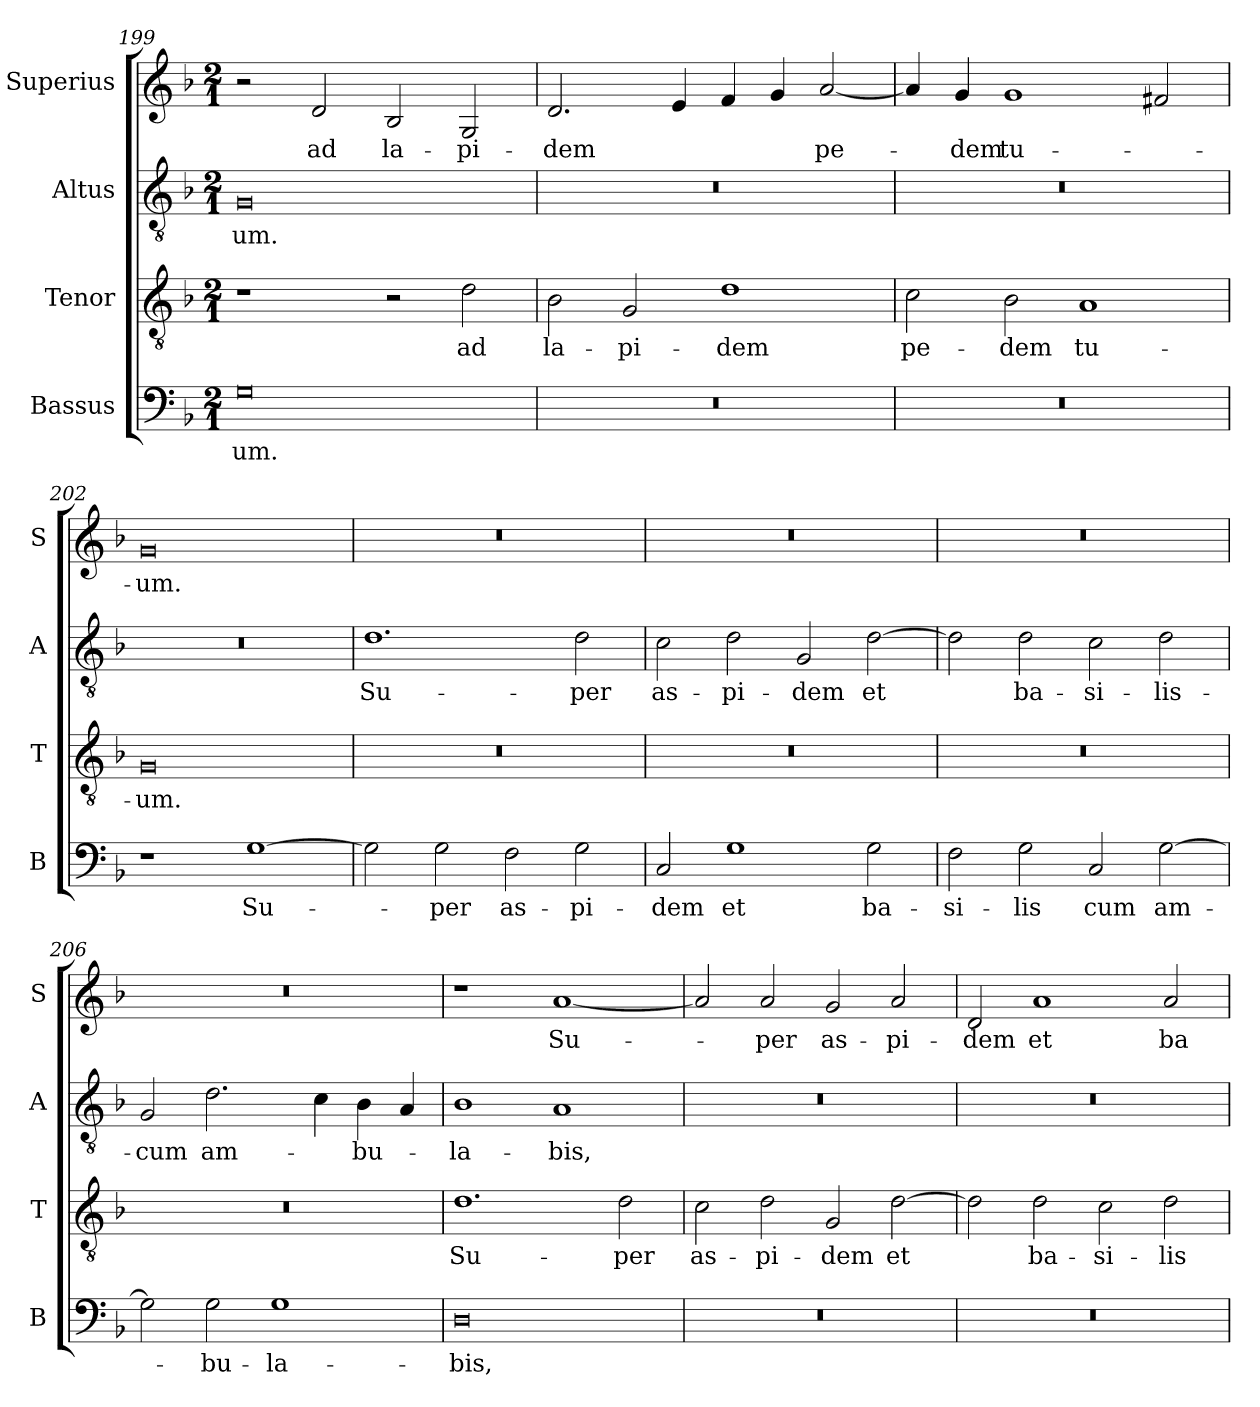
**kern	**text	**kern	**text	**kern	**text	**kern	**text
*part4	*part4	*part3	*part3	*part2	*part2	*part1	*part1
*staff4	*staff4	*staff3	*staff3	*staff2	*staff2	*staff1	*staff1
*I"Bassus	*	*I"Tenor	*	*I"Altus	*	*I"Superius	*
*I'B	*	*I'T	*	*I'A	*	*I'S	*
*clefF4	*	*clefGv2	*	*clefGv2	*	*clefG2	*
*k[b-]	*	*k[b-]	*	*k[b-]	*	*k[b-]	*
*M2/1	*	*M2/1	*	*M2/1	*	*M2/1	*
=199	=199	=199	=199	=199	=199	=199	=199
0G	-um.	1r	.	0G	-um.	2r	.
.	.	.	.	.	.	2d/	ad
.	.	2r	.	.	.	2B-/	la-
.	.	2d\	ad	.	.	2G/	-pi-
=200	=200	=200	=200	=200	=200	=200	=200
0r	.	2B-\	la-	0r	.	2.d/	-dem
.	.	2G/	-pi-	.	.	.	.
.	.	.	.	.	.	4e/	.
.	.	1d	-dem	.	.	4f/	.
.	.	.	.	.	.	4g/	.
.	.	.	.	.	.	[2a/	pe-
=201	=201	=201	=201	=201	=201	=201	=201
0r	.	2c\	pe-	0r	.	4a/]	.
.	.	.	.	.	.	4g/	-dem
.	.	2B-\	-dem	.	.	1g	tu-
.	.	1A	tu-	.	.	.	.
.	.	.	.	.	.	2f#X/	.
=202	=202	=202	=202	=202	=202	=202	=202
1r	.	0G	-um.	0r	.	0g	-um.
[1G	Su-	.	.	.	.	.	.
=203	=203	=203	=203	=203	=203	=203	=203
2G\]	.	0r	.	1.d	Su-	0r	.
2G\	-per	.	.	.	.	.	.
2F\	as-	.	.	.	.	.	.
2G\	-pi-	.	.	2d\	-per	.	.
=204	=204	=204	=204	=204	=204	=204	=204
2C/	-dem	0r	.	2c\	as-	0r	.
1G	et	.	.	2d\	-pi-	.	.
.	.	.	.	2G/	-dem	.	.
2G\	ba-	.	.	[2d\	et	.	.
=205	=205	=205	=205	=205	=205	=205	=205
2F\	-si-	0r	.	2d\]	.	0r	.
2G\	-lis	.	.	2d\	ba-	.	.
2C/	cum	.	.	2c\	-si-	.	.
[2G\	am-	.	.	2d\	-lis-	.	.
=206	=206	=206	=206	=206	=206	=206	=206
2G\]	.	0r	.	2G/	-cum	0r	.
2G\	-bu-	.	.	2.d\	am-	.	.
1G	-la-	.	.	.	.	.	.
.	.	.	.	4c\	.	.	.
.	.	.	.	4B-\	-bu-	.	.
.	.	.	.	4A/	.	.	.
=207	=207	=207	=207	=207	=207	=207	=207
0D	-bis,	1.d	Su-	1B-	-la-	1r	.
.	.	.	.	1A	-bis,	[1a	Su-
.	.	2d\	-per	.	.	.	.
=208	=208	=208	=208	=208	=208	=208	=208
0r	.	2c\	as-	0r	.	2a/]	.
.	.	2d\	-pi-	.	.	2a/	-per
.	.	2G/	-dem	.	.	2g/	as-
.	.	[2d\	et	.	.	2a/	-pi-
=209	=209	=209	=209	=209	=209	=209	=209
0r	.	2d\]	.	0r	.	2d/	-dem
.	.	2d\	ba-	.	.	1a	et
.	.	2c\	-si-	.	.	.	.
.	.	2d\	-lis-	.	.	2a/	ba-
=	=	=	=	=	=	=	=
*-	*-	*-	*-	*-	*-	*-	*-
